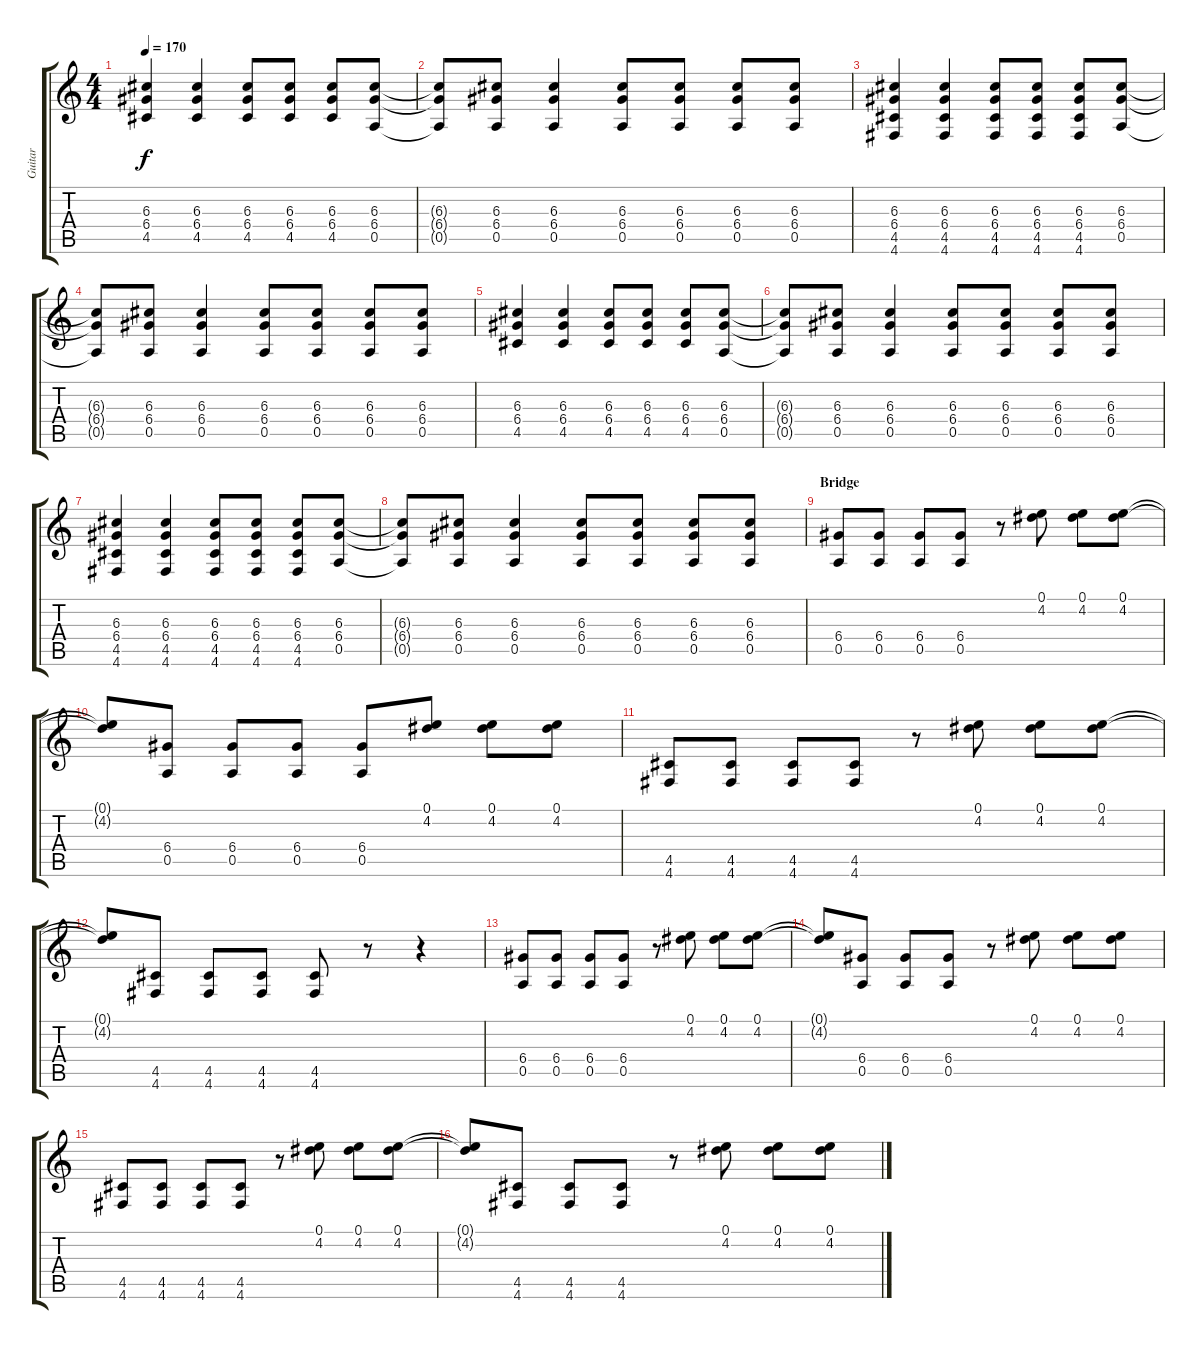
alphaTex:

\track ("Guitar" "Guitar") {instrument distortionguitar}
\staff {score tabs}
\tuning (E4 B3 G3 D3 A2 D2) {hide}
\ts (4 4)
\tempo 170
\clef g2
\ks c
(6.3 6.4 4.5).4{dy f} (6.3 6.4 4.5).4 (6.3 6.4 4.5).8 (6.3 6.4 4.5).8 (6.3 6.4 4.5).8 (6.3 6.4 0.5).8 |
(6.3{t} 6.4{t} 0.5{t}).8 (6.3 6.4 0.5).8 (6.3 6.4 0.5).4 (6.3 6.4 0.5).8 (6.3 6.4 0.5).8 (6.3 6.4 0.5).8 (6.3 6.4 0.5).8 |
(6.3 6.4 4.5 4.6).4 (6.3 6.4 4.5 4.6).4 (6.3 6.4 4.5 4.6).8 (6.3 6.4 4.5 4.6).8 (6.3 6.4 4.5 4.6).8 (6.3 6.4 0.5).8 |
(6.3{t} 6.4{t} 0.5{t}).8 (6.3 6.4 0.5).8 (6.3 6.4 0.5).4 (6.3 6.4 0.5).8 (6.3 6.4 0.5).8 (6.3 6.4 0.5).8 (6.3 6.4 0.5).8 |
(6.3 6.4 4.5).4 (6.3 6.4 4.5).4 (6.3 6.4 4.5).8 (6.3 6.4 4.5).8 (6.3 6.4 4.5).8 (6.3 6.4 0.5).8 |
(6.3{t} 6.4{t} 0.5{t}).8 (6.3 6.4 0.5).8 (6.3 6.4 0.5).4 (6.3 6.4 0.5).8 (6.3 6.4 0.5).8 (6.3 6.4 0.5).8 (6.3 6.4 0.5).8 |
(6.3 6.4 4.5 4.6).4 (6.3 6.4 4.5 4.6).4 (6.3 6.4 4.5 4.6).8 (6.3 6.4 4.5 4.6).8 (6.3 6.4 4.5 4.6).8 (6.3 6.4 0.5).8 |
(6.3{t} 6.4{t} 0.5{t}).8 (6.3 6.4 0.5).8 (6.3 6.4 0.5).4 (6.3 6.4 0.5).8 (6.3 6.4 0.5).8 (6.3 6.4 0.5).8 (6.3 6.4 0.5).8 |
\section ("" "Bridge")
(6.4 0.5).8 (6.4 0.5).8 (6.4 0.5).8 (6.4 0.5).8 r.8 (0.1 4.2).8 (0.1 4.2).8 (0.1 4.2).8 |
(0.1{t} 4.2{t}).8 (6.4 0.5).8 (6.4 0.5).8 (6.4 0.5).8 (6.4 0.5).8 (0.1 4.2).8 (0.1 4.2).8 (0.1 4.2).8 |
(4.5 4.6).8 (4.5 4.6).8 (4.5 4.6).8 (4.5 4.6).8 r.8 (0.1 4.2).8 (0.1 4.2).8 (0.1 4.2).8 |
(0.1{t} 4.2{t}).8 (4.5 4.6).8 (4.5 4.6).8 (4.5 4.6).8 (4.5 4.6).8 r.8 r.4 |
(6.4 0.5).8 (6.4 0.5).8 (6.4 0.5).8 (6.4 0.5).8 r.8 (0.1 4.2).8 (0.1 4.2).8 (0.1 4.2).8 |
(0.1{t} 4.2{t}).8 (6.4 0.5).8 (6.4 0.5).8 (6.4 0.5).8 r.8 (0.1 4.2).8 (0.1 4.2).8 (0.1 4.2).8 |
(4.5 4.6).8 (4.5 4.6).8 (4.5 4.6).8 (4.5 4.6).8 r.8 (0.1 4.2).8 (0.1 4.2).8 (0.1 4.2).8 |
(0.1{t} 4.2{t}).8 (4.5 4.6).8 (4.5 4.6).8 (4.5 4.6).8 r.8 (0.1 4.2).8 (0.1 4.2).8 (0.1 4.2).8
